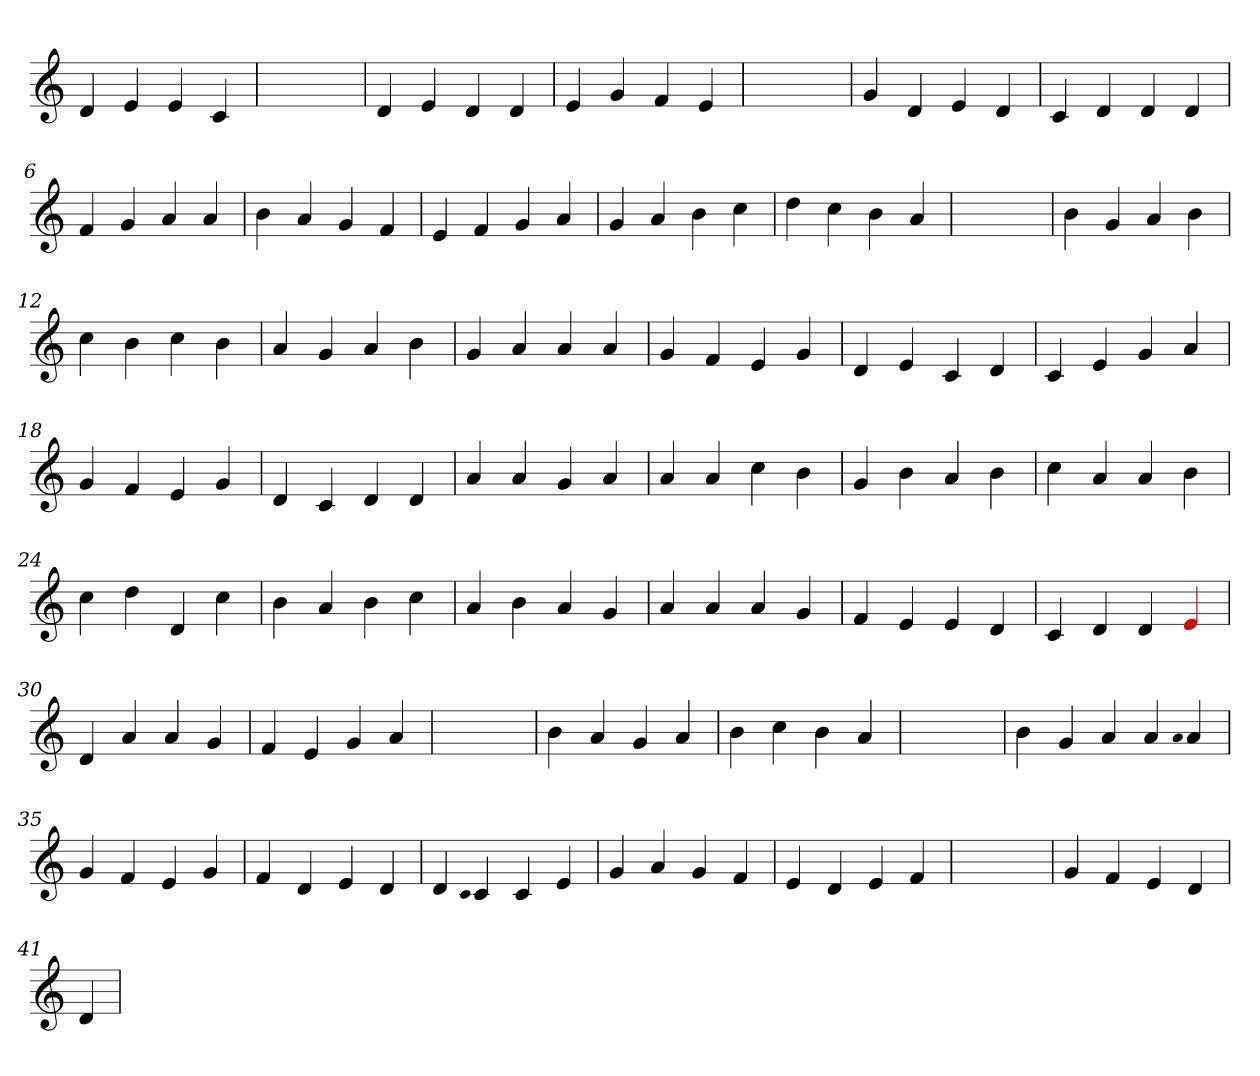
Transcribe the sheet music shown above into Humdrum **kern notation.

**kern
*part1
*staff1
*clefG2
=1
4d
4e
4e
4c
=2
1ryy
=2
4d
4e
4d
4d
=3
4e
4g
4f
4e
=4
1ryy
=4
4g
4d
4e
4d
=5
4c
4d
4d
4d
=6
4f
4g
4a
4a
=7
4b
4a
4g
4f
=8
4e
4f
4g
4a
=9
4g
4a
4b
4cc
=10
4dd
4cc
4b
4a
=11
1ryy
=11
4b
4g
4a
4b
=12
4cc
4b
4cc
4b
=13
4a
4g
4a
4b
=14
4g
4a
4a
4a
=15
4g
4f
4e
4g
=16
4d
4e
4c
4d
=17
4c
4e
4g
4a
=18
4g
4f
4e
4g
=19
4d
4c
4d
4d
=20
4a
4a
4g
4a
=21
4a
4a
4cc
4b
=22
4g
4b
4a
4b
=23
4cc
4a
4a
4b
=24
4cc
4dd
4d
4cc
=25
4b
4a
4b
4cc
=26
4a
4b
4a
4g
=27
4a
4a
4a
4g
=28
4f
4e
4e
4d
=29
4c
4d
4d
4Re
=30
4d
4a
4a
4g
=31
4f
4e
4g
4a
=32
1ryy
=32
4b
4a
4g
4a
=33
4b
4cc
4b
4a
=34
1ryy
=34
4b
4g
4a
4a
qqa
4a
=35
4g
4f
4e
4g
=36
4f
4d
4e
4d
=37
4d
qqc
4c
4c
4e
=38
4g
4a
4g
4f
=39
4e
4d
4e
4f
=40
1ryy
=40
4g
4f
4e
4d
=41
4d
=
*-
